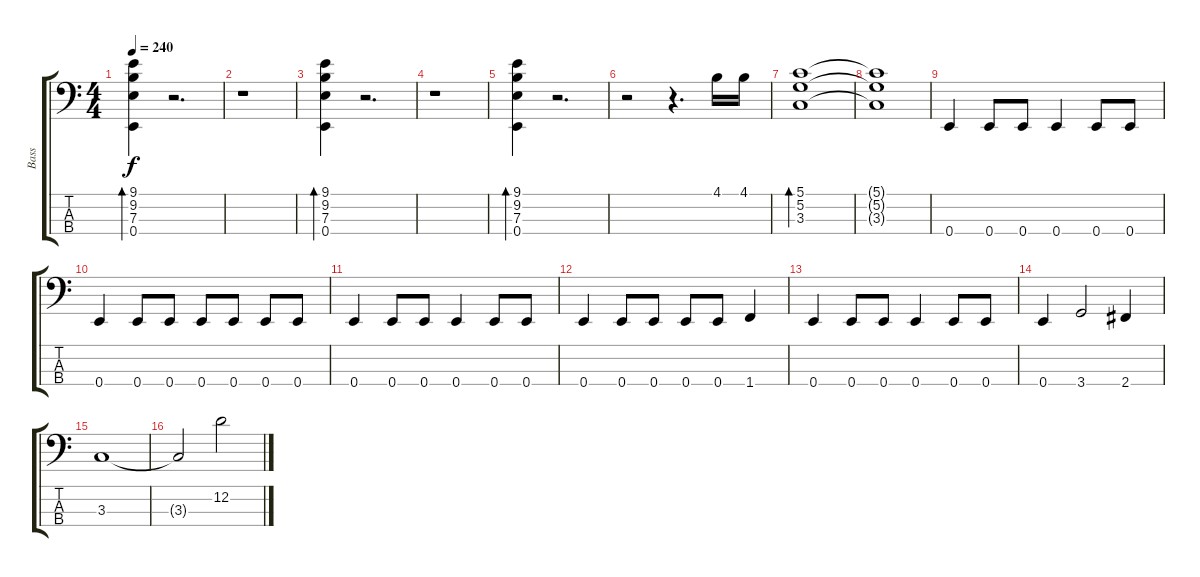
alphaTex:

\track ("Bass" "Bass") {instrument electricbasspick}
\staff {score tabs}
\tuning (G2 D2 A1 E1) {hide}
\ts (4 4)
\tempo 240
\clef f4
\ks c
(9.1 9.2 7.3 0.4).4{bd 120 dy f} r.2{d} |
r.1 |
(9.1 9.2 7.3 0.4).4{bd 120} r.2{d} |
r.1 |
(9.1 9.2 7.3 0.4).4{bd 120} r.2{d} |
r.2 r.4{d} 4.1.16 4.1.16 |
(5.1 5.2 3.3).1{bd 120} |
(5.1{t} 5.2{t} 3.3{t}).1 |
0.4.4 0.4.8 0.4.8 0.4.4 0.4.8 0.4.8 |
0.4.4 0.4.8 0.4.8 0.4.8 0.4.8 0.4.8 0.4.8 |
0.4.4 0.4.8 0.4.8 0.4.4 0.4.8 0.4.8 |
0.4.4 0.4.8 0.4.8 0.4.8 0.4.8 1.4.4 |
0.4.4 0.4.8 0.4.8 0.4.4 0.4.8 0.4.8 |
0.4.4 3.4.2 2.4.4 |
3.3.1 |
3.3{t}.2 12.2{ss}.2
